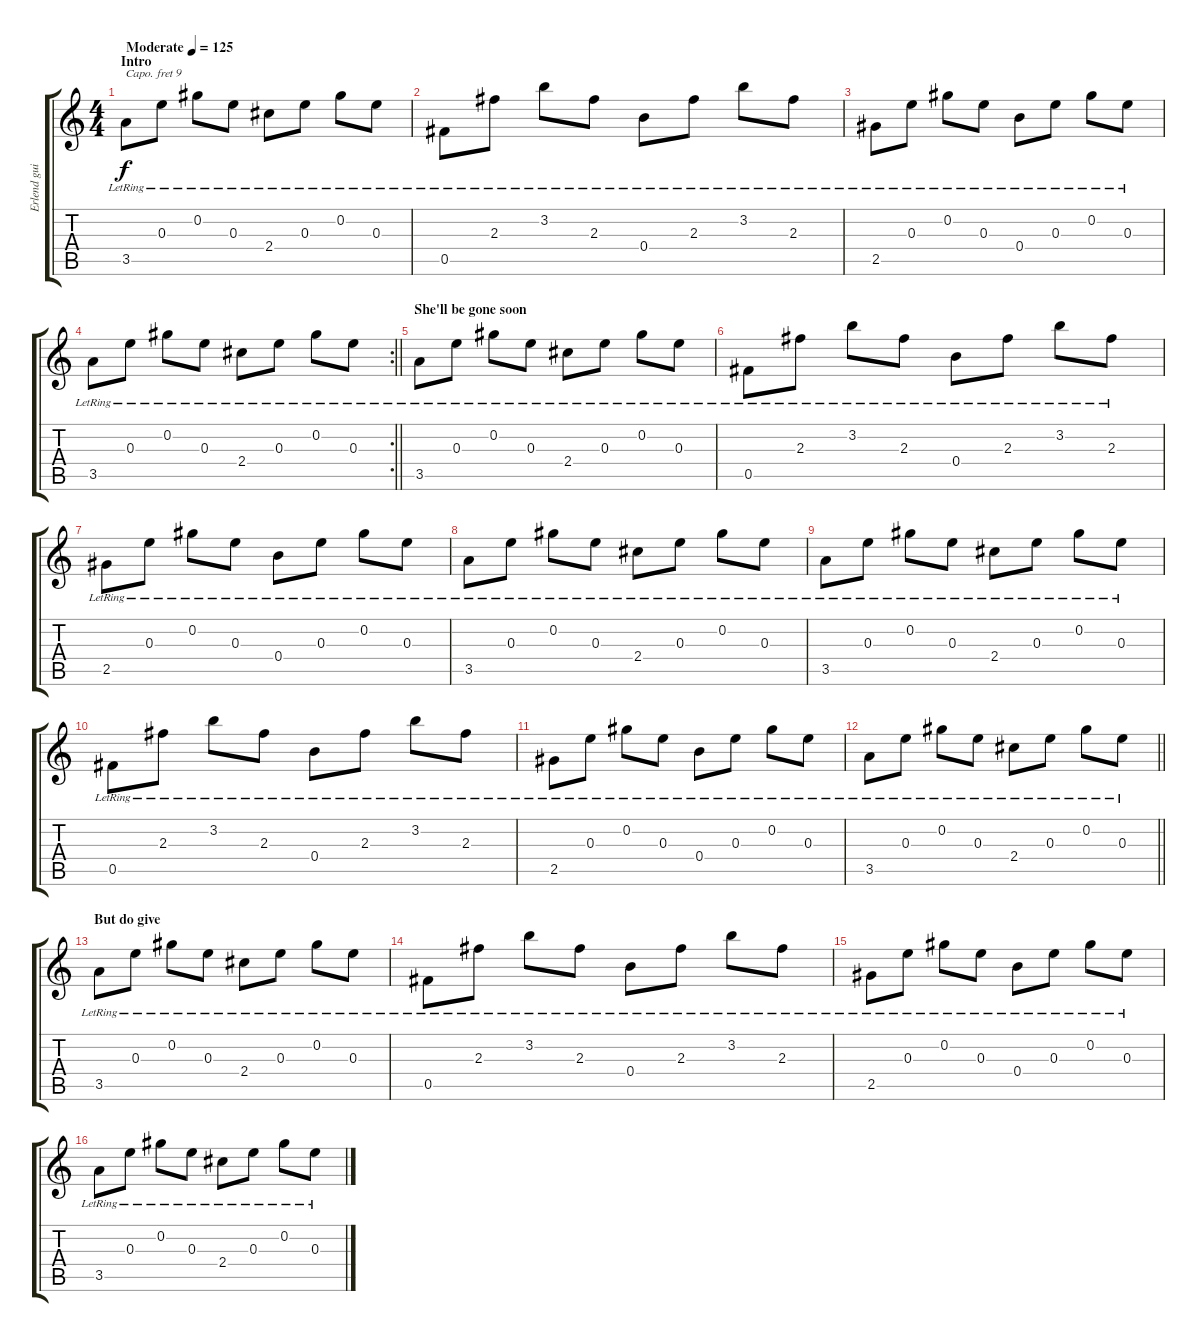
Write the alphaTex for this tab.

\track ("Erlend guitar (Capo 9)" "Erlend gui") {instrument acousticguitarnylon}
\staff {score tabs}
\capo 9
\tuning (E4 B3 G3 D3 A2 E2) {hide}
\ts (4 4)
\section ("" "Intro")
\tempo (125 "Moderate")
\clef g2
\ks c
3.5{lr}.8{dy f instrument acousticguitarnylon} 0.3{lr}.8 0.2{lr}.8 0.3{lr}.8 2.4{lr}.8 0.3{lr}.8 0.2{lr}.8 0.3{lr}.8 |
0.5{lr}.8 2.3{lr}.8 3.2{lr}.8 2.3{lr}.8 0.4{lr}.8 2.3{lr}.8 3.2{lr}.8 2.3{lr}.8 |
2.5{lr}.8 0.3{lr}.8 0.2{lr}.8 0.3{lr}.8 0.4{lr}.8 0.3{lr}.8 0.2{lr}.8 0.3{lr}.8 |
\rc 2
\barLineRight lightlight
3.5{lr}.8 0.3{lr}.8 0.2{lr}.8 0.3{lr}.8 2.4{lr}.8 0.3{lr}.8 0.2{lr}.8 0.3{lr}.8 |
\section ("" "She'll be gone soon")
3.5{lr}.8 0.3{lr}.8 0.2{lr}.8 0.3{lr}.8 2.4{lr}.8 0.3{lr}.8 0.2{lr}.8 0.3{lr}.8 |
0.5{lr}.8 2.3{lr}.8 3.2{lr}.8 2.3{lr}.8 0.4{lr}.8 2.3{lr}.8 3.2{lr}.8 2.3{lr}.8 |
2.5{lr}.8 0.3{lr}.8 0.2{lr}.8 0.3{lr}.8 0.4{lr}.8 0.3{lr}.8 0.2{lr}.8 0.3{lr}.8 |
3.5{lr}.8 0.3{lr}.8 0.2{lr}.8 0.3{lr}.8 2.4{lr}.8 0.3{lr}.8 0.2{lr}.8 0.3{lr}.8 |
3.5{lr}.8 0.3{lr}.8 0.2{lr}.8 0.3{lr}.8 2.4{lr}.8 0.3{lr}.8 0.2{lr}.8 0.3{lr}.8 |
0.5{lr}.8 2.3{lr}.8 3.2{lr}.8 2.3{lr}.8 0.4{lr}.8 2.3{lr}.8 3.2{lr}.8 2.3{lr}.8 |
2.5{lr}.8 0.3{lr}.8 0.2{lr}.8 0.3{lr}.8 0.4{lr}.8 0.3{lr}.8 0.2{lr}.8 0.3{lr}.8 |
\barLineRight lightlight
3.5{lr}.8 0.3{lr}.8 0.2{lr}.8 0.3{lr}.8 2.4{lr}.8 0.3{lr}.8 0.2{lr}.8 0.3{lr}.8 |
\section ("" "But do give")
3.5{lr}.8 0.3{lr}.8 0.2{lr}.8 0.3{lr}.8 2.4{lr}.8 0.3{lr}.8 0.2{lr}.8 0.3{lr}.8 |
0.5{lr}.8 2.3{lr}.8 3.2{lr}.8 2.3{lr}.8 0.4{lr}.8 2.3{lr}.8 3.2{lr}.8 2.3{lr}.8 |
2.5{lr}.8 0.3{lr}.8 0.2{lr}.8 0.3{lr}.8 0.4{lr}.8 0.3{lr}.8 0.2{lr}.8 0.3{lr}.8 |
3.5{lr}.8 0.3{lr}.8 0.2{lr}.8 0.3{lr}.8 2.4{lr}.8 0.3{lr}.8 0.2{lr}.8 0.3{lr}.8
